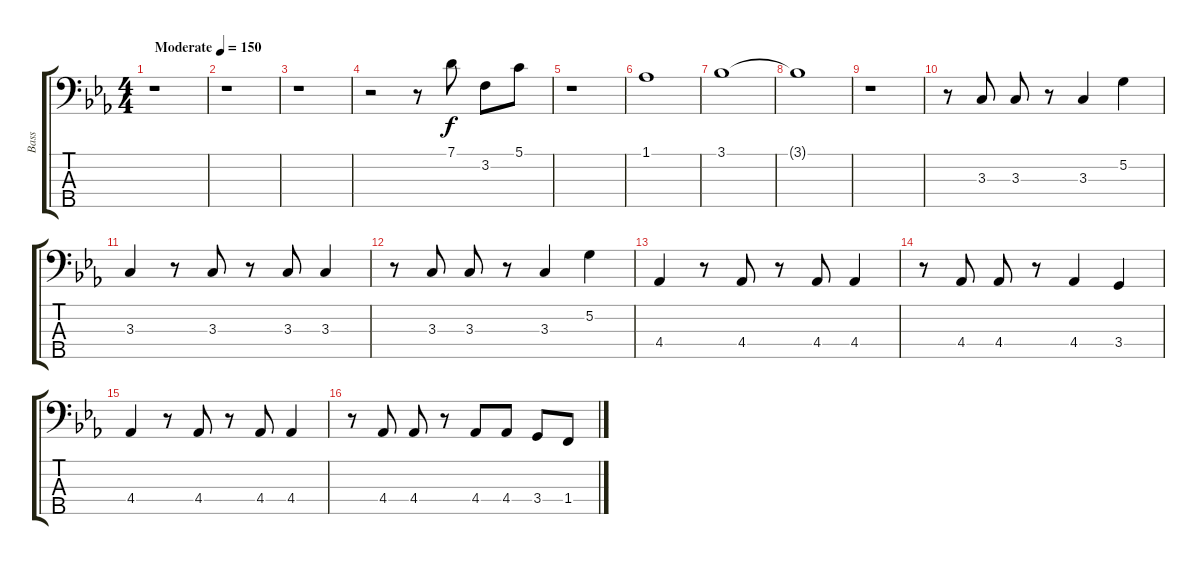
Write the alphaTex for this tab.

\track ("Bass" "Bass") {instrument electricbassfinger}
\staff {score tabs}
\tuning (G2 D2 A1 E1 B0) {hide}
\ts (4 4)
\tempo (150 "Moderate")
\clef f4
\ks eb
r.1{dy f instrument electricbassfinger} |
r.1 |
r.1 |
r.2 r.8 7.1.8 3.2.8 5.1.8 |
r.1 |
1.1.1 |
3.1.1 |
3.1{t}.1 |
r.1 |
r.8 3.3.8 3.3.8 r.8 3.3.4 5.2.4 |
3.3.4 r.8 3.3.8 r.8 3.3.8 3.3.4 |
r.8 3.3.8 3.3.8 r.8 3.3.4 5.2.4 |
4.4.4 r.8 4.4.8 r.8 4.4.8 4.4.4 |
r.8 4.4.8 4.4.8 r.8 4.4.4 3.4.4 |
4.4.4 r.8 4.4.8 r.8 4.4.8 4.4.4 |
r.8 4.4.8 4.4.8 r.8 4.4.8 4.4.8 3.4.8 1.4.8
